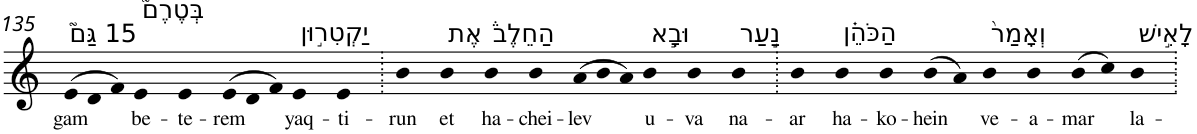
**kern	**text
*part1	*part1
*staff1	*staff1
*I"Piano	*
*I'Pno	*
!!LO:PB:g=z
*clefG2	*
*k[]	*
*Xtuplet	*
=135	=135
!LO:TX:a:t=15 גַּם֮	!
!	!LO:LY:b
(>12e	gam
12d	.
12f)	.
!LO:TX:a:t=בְּטֶרֶם֮	!
!	!LO:LY:b
4e	be-
!	!LO:LY:b
4e	-te-
!	!LO:LY:b
(>12e	-rem
12d	.
12f)	.
!LO:TX:a:t=יַקְטִר֣וּן	!
!	!LO:LY:b
4e	yaq-
!	!LO:LY:b
4e	-ti-
=136.	=136.
!	!LO:LY:b
4b	-run
!LO:TX:a:t=אֶת	!
!	!LO:LY:b
4b	et
!LO:TX:a:t=הַחֵלֶב֒	!
!	!LO:LY:b
4b	ha-
!	!LO:LY:b
4b	-chei-
!	!LO:LY:b
(>12a	-lev
12b	.
12a)	.
!LO:TX:a:t=וּבָ֣א	!
!	!LO:LY:b
4b	u-
!	!LO:LY:b
4b	-va
!LO:TX:a:t=נַ֣עַר	!
!	!LO:LY:b
4b	na-
=137.	=137.
!	!LO:LY:b
4b	-ar
!LO:TX:a:t=הַכֹּהֵ֗ן	!
!	!LO:LY:b
4b	ha-
!	!LO:LY:b
4b	-ko-
!	!LO:LY:b
(>8b	-hein
8a)	.
!LO:TX:a:t=וְאָמַר֙	!
!	!LO:LY:b
4b	ve-
!	!LO:LY:b
4b	-a-
!	!LO:LY:b
(>8b	-mar
8cc)	.
!LO:TX:a:t=לָאִ֣ישׁ	!
!	!LO:LY:b
4b	la-
=.	=.
*-	*-
